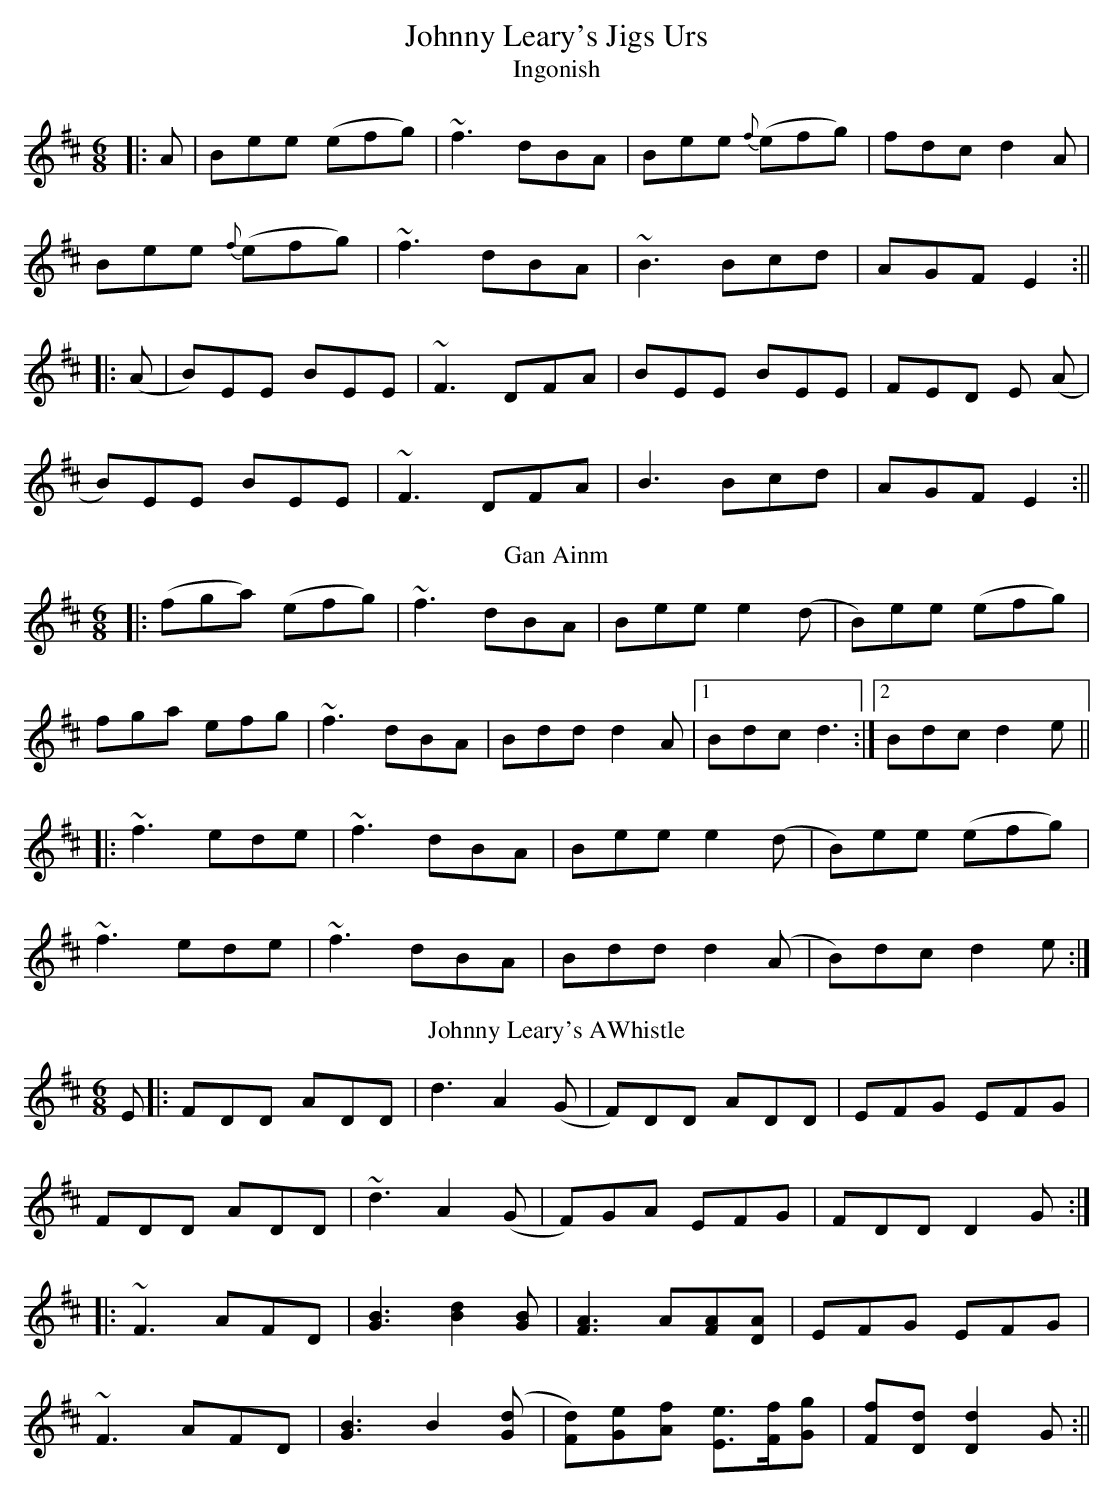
X:1
T:Johnny Leary's Jigs Urs
T:Ingonish
M:6/8
L:1/8
K:Edor
|:A|Bee (efg)|~f3 dBA|Bee {f}(efg)|fdc d2A|
Bee {f}(efg)|~f3 dBA|~B3 Bcd|AGF E2:||
|:(A|B)EE BEE|~F3 DFA|BEE BEE|FED E (A|
B)EE BEE|~F3 DFA|B3 Bcd|AGF E2:||
T:Gan Ainm
K:Dmaj
|:(fga) (efg) | ~f3 dBA |Bee e2 (d|B)ee (efg)|
fga efg | ~f3 dBA |Bdd d2 A|1Bdc d3:|2 Bdc d2 e||
|:~f3 ede | ~f3 dBA |Bee e2 (d|B)ee (efg)|
~f3 ede | ~f3 dBA | Bdd d2 (A|B)dc d2e:|
T:Johnny Leary's AWhistle
K:D
E|: FDD ADD|d3 A2(G|F)DD ADD|EFG EFG|
FDD ADD|~d3 A2(G|F)GA EFG| FDD D2 G:|
|: ~F3 AFD| [G3 B3] [B2d2] [GB] | [F3 A3] A[FA][DA]| EFG EFG|
~F3 AFD| [G3 B3] B2 ([Gd] |[Fd])[Ge][Af] [Ee]>[Ff][Gg]| [Ff][Dd] [D2d2] G:||
